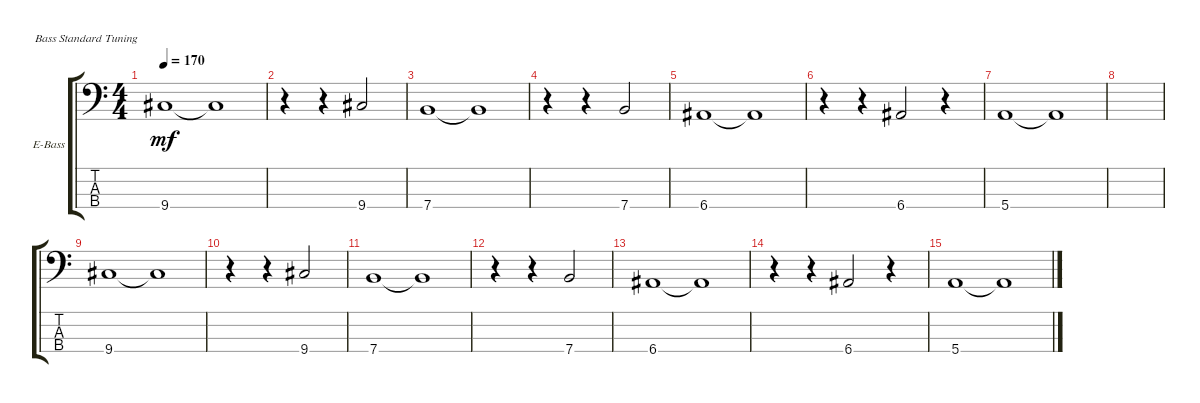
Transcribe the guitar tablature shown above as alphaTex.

\defaultSystemsLayout 4
\bracketExtendMode groupsimilarinstruments
\firstSystemTrackNameOrientation horizontal
\otherSystemsTrackNameOrientation horizontal
\track ("Electric Bass" "E-Bass") {instrument electricbassfinger}
\staff {score tabs}
\tuning (G2 D2 A1 E1)
\ts (4 4)
\tempo 170
\clef f4
\scale
0.487395
\ks c
9.4.1{dy mf instrument electricbassfinger} 9.4{t}.1 |
\scale
0.256303 r.4 r.4 9.4.2 |
\scale
0.256303 7.4.1 7.4{t}.1 |
r.4 r.4 7.4.2 |
6.4.1 6.4{t}.1 |
r.4 r.4 6.4.2 r.4 |
5.4.1 5.4{t}.1 |
|
9.4.1 9.4{t}.1 |
r.4 r.4 9.4.2 |
7.4.1 7.4{t}.1 |
r.4 r.4 7.4.2 |
6.4.1 6.4{t}.1 |
r.4 r.4 6.4.2 r.4 |
5.4.1 5.4{t}.1
